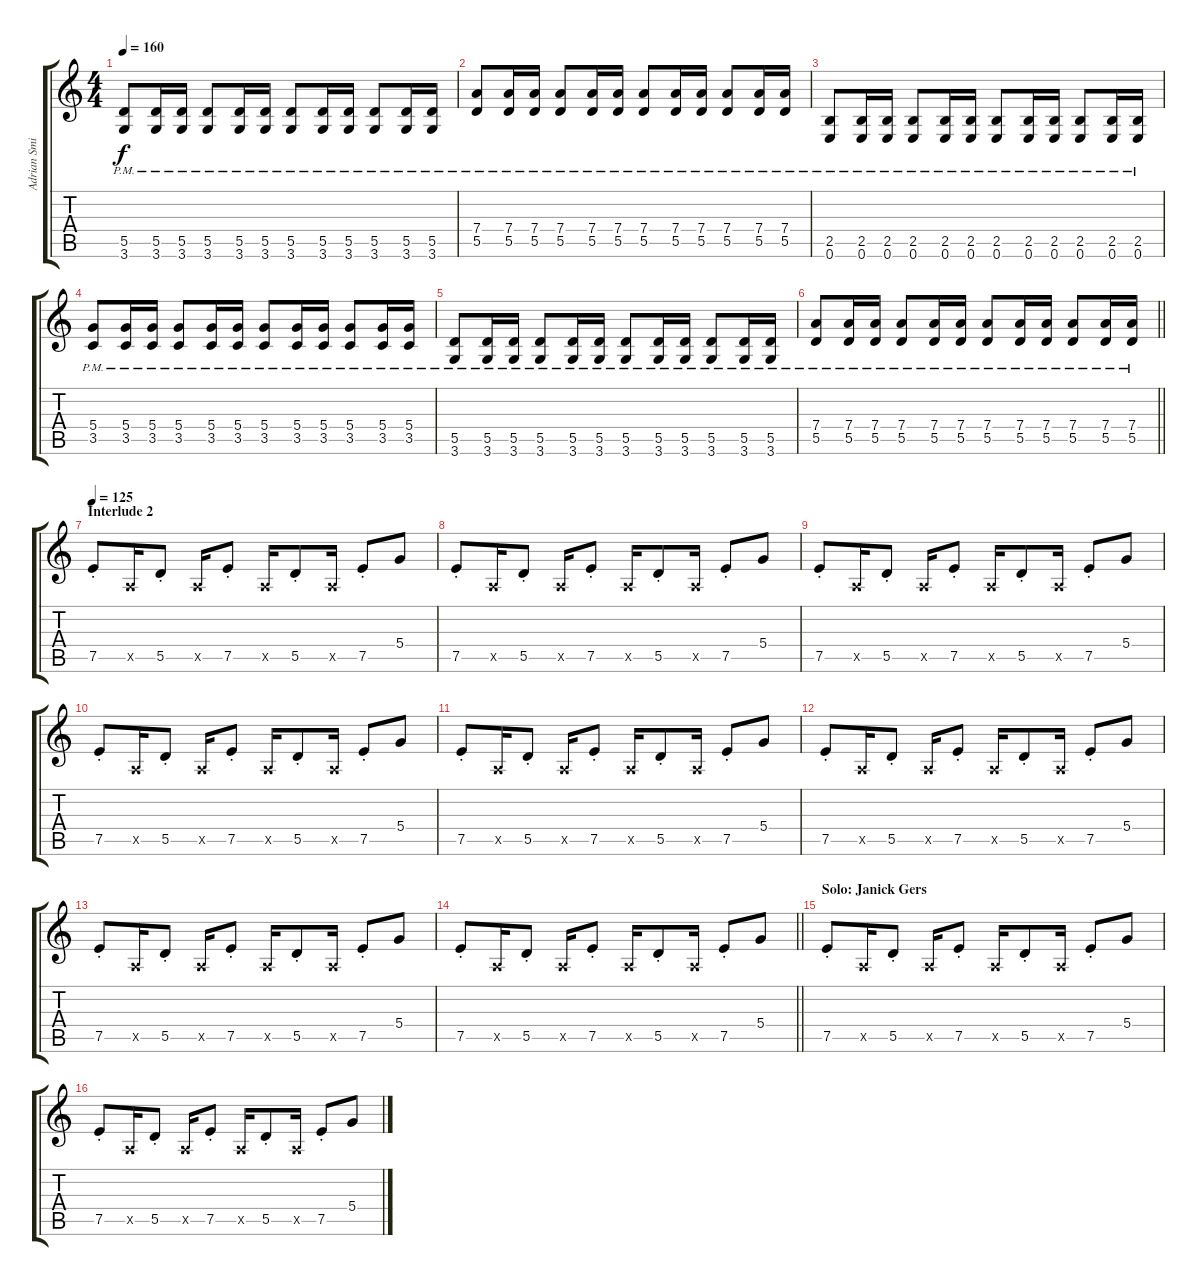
\track ("Adrian Smith" "Adrian Smi") {instrument overdrivenguitar}
\staff {score tabs}
\tuning (E4 B3 G3 D3 A2 E2) {hide}
\ts (4 4)
\tempo 160
\clef g2
\ks c
(5.5{pm} 3.6{pm}).8{dy f} (5.5{pm} 3.6{pm}).16 (5.5{pm} 3.6{pm}).16 (5.5{pm} 3.6{pm}).8 (5.5{pm} 3.6{pm}).16 (5.5{pm} 3.6{pm}).16 (5.5{pm} 3.6{pm}).8 (5.5{pm} 3.6{pm}).16 (5.5{pm} 3.6{pm}).16 (5.5{pm} 3.6{pm}).8 (5.5{pm} 3.6{pm}).16 (5.5{pm} 3.6{pm}).16 |
(7.4{pm} 5.5{pm}).8 (7.4{pm} 5.5{pm}).16 (7.4{pm} 5.5{pm}).16 (7.4{pm} 5.5{pm}).8 (7.4{pm} 5.5{pm}).16 (7.4{pm} 5.5{pm}).16 (7.4{pm} 5.5{pm}).8 (7.4{pm} 5.5{pm}).16 (7.4{pm} 5.5{pm}).16 (7.4{pm} 5.5{pm}).8 (7.4{pm} 5.5{pm}).16 (7.4{pm} 5.5{pm}).16 |
(2.5{pm} 0.6{pm}).8 (2.5{pm} 0.6{pm}).16 (2.5{pm} 0.6{pm}).16 (2.5{pm} 0.6{pm}).8 (2.5{pm} 0.6{pm}).16 (2.5{pm} 0.6{pm}).16 (2.5{pm} 0.6{pm}).8 (2.5{pm} 0.6{pm}).16 (2.5{pm} 0.6{pm}).16 (2.5{pm} 0.6{pm}).8 (2.5{pm} 0.6{pm}).16 (2.5{pm} 0.6{pm}).16 |
(5.4{pm} 3.5{pm}).8 (5.4{pm} 3.5{pm}).16 (5.4{pm} 3.5{pm}).16 (5.4{pm} 3.5{pm}).8 (5.4{pm} 3.5{pm}).16 (5.4{pm} 3.5{pm}).16 (5.4{pm} 3.5{pm}).8 (5.4{pm} 3.5{pm}).16 (5.4{pm} 3.5{pm}).16 (5.4{pm} 3.5{pm}).8 (5.4{pm} 3.5{pm}).16 (5.4{pm} 3.5{pm}).16 |
(5.5{pm} 3.6{pm}).8 (5.5{pm} 3.6{pm}).16 (5.5{pm} 3.6{pm}).16 (5.5{pm} 3.6{pm}).8 (5.5{pm} 3.6{pm}).16 (5.5{pm} 3.6{pm}).16 (5.5{pm} 3.6{pm}).8 (5.5{pm} 3.6{pm}).16 (5.5{pm} 3.6{pm}).16 (5.5{pm} 3.6{pm}).8 (5.5{pm} 3.6{pm}).16 (5.5{pm} 3.6{pm}).16 |
\barLineRight lightlight
(7.4{pm} 5.5{pm}).8 (7.4{pm} 5.5{pm}).16 (7.4{pm} 5.5{pm}).16 (7.4{pm} 5.5{pm}).8 (7.4{pm} 5.5{pm}).16 (7.4{pm} 5.5{pm}).16 (7.4{pm} 5.5{pm}).8 (7.4{pm} 5.5{pm}).16 (7.4{pm} 5.5{pm}).16 (7.4{pm} 5.5{pm}).8 (7.4{pm} 5.5{pm}).16 (7.4{pm} 5.5{pm}).16 |
\section ("" "Interlude 2")
\tempo 125
7.5{st}.8 0.5{x}.16 5.5{st}.8 0.5{x}.16 7.5{st}.8 0.5{x}.16 5.5{st}.8 0.5{x}.16 7.5{st}.8 5.4.8 |
7.5{st}.8 0.5{x}.16 5.5{st}.8 0.5{x}.16 7.5{st}.8 0.5{x}.16 5.5{st}.8 0.5{x}.16 7.5{st}.8 5.4.8 |
7.5{st}.8 0.5{x}.16 5.5{st}.8 0.5{x}.16 7.5{st}.8 0.5{x}.16 5.5{st}.8 0.5{x}.16 7.5{st}.8 5.4.8 |
7.5{st}.8 0.5{x}.16 5.5{st}.8 0.5{x}.16 7.5{st}.8 0.5{x}.16 5.5{st}.8 0.5{x}.16 7.5{st}.8 5.4.8 |
7.5{st}.8 0.5{x}.16 5.5{st}.8 0.5{x}.16 7.5{st}.8 0.5{x}.16 5.5{st}.8 0.5{x}.16 7.5{st}.8 5.4.8 |
7.5{st}.8 0.5{x}.16 5.5{st}.8 0.5{x}.16 7.5{st}.8 0.5{x}.16 5.5{st}.8 0.5{x}.16 7.5{st}.8 5.4.8 |
7.5{st}.8 0.5{x}.16 5.5{st}.8 0.5{x}.16 7.5{st}.8 0.5{x}.16 5.5{st}.8 0.5{x}.16 7.5{st}.8 5.4.8 |
\barLineRight lightlight
7.5{st}.8 0.5{x}.16 5.5{st}.8 0.5{x}.16 7.5{st}.8 0.5{x}.16 5.5{st}.8 0.5{x}.16 7.5{st}.8 5.4.8 |
\section ("" "Solo: Janick Gers")
7.5{st}.8 0.5{x}.16 5.5{st}.8 0.5{x}.16 7.5{st}.8 0.5{x}.16 5.5{st}.8 0.5{x}.16 7.5{st}.8 5.4.8 |
7.5{st}.8 0.5{x}.16 5.5{st}.8 0.5{x}.16 7.5{st}.8 0.5{x}.16 5.5{st}.8 0.5{x}.16 7.5{st}.8 5.4.8
